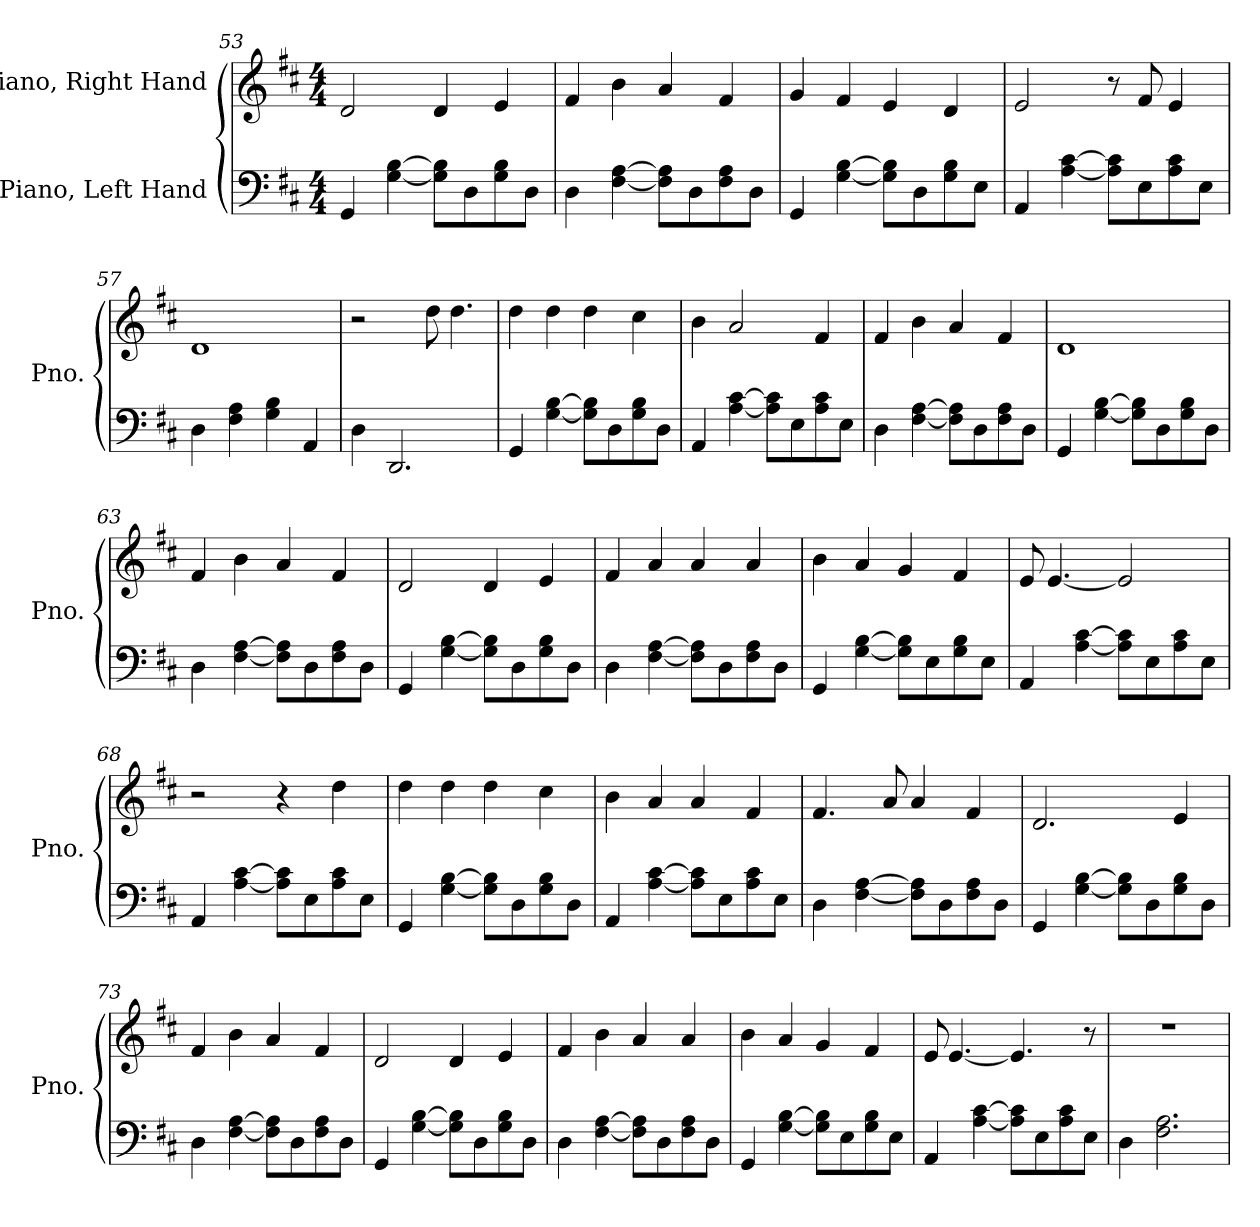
**kern	**kern
*part2	*part1
*staff2	*staff1
*I"Piano, Left Hand	*I"Piano, Right Hand
*I'Pno.	*I'Pno.
*clefF4	*clefG2
*k[f#c#]	*k[f#c#]
*M4/4	*M4/4
=53	=53
4GG/	2d/
[4G\ [4B\	.
8G\] 8B\]L	4d/
8D\	.
8G\ 8B\	4e/
8D\J	.
=54	=54
4D\	4f#/
[4F#\ [4A\	4b\
8F#\] 8A\]L	4a/
8D\	.
8F#\ 8A\	4f#/
8D\J	.
=55	=55
4GG/	4g/
[4G\ [4B\	4f#/
8G\] 8B\]L	4e/
8D\	.
8G\ 8B\	4d/
8E\J	.
=56	=56
4AA/	2e/
[4A\ [4c#\	.
8A\] 8c#\]L	8r
8E\	8f#/
8A\ 8c#\	4e/
8E\J	.
=57	=57
4D\	1d
4F#\ 4A\	.
4G\ 4B\	.
4AA/	.
!!LO:LB:g=z
=58	=58
4D\	2r
2.DD/	.
.	8dd\
.	4.dd\
=59	=59
4GG/	4dd\
[4G\ [4B\	4dd\
8G\] 8B\]L	4dd\
8D\	.
8G\ 8B\	4cc#\
8D\J	.
=60	=60
4AA/	4b\
[4A\ [4c#\	2a/
8A\] 8c#\]L	.
8E\	.
8A\ 8c#\	4f#/
8E\J	.
=61	=61
4D\	4f#/
[4F#\ [4A\	4b\
8F#\] 8A\]L	4a/
8D\	.
8F#\ 8A\	4f#/
8D\J	.
=62	=62
4GG/	1d
[4G\ [4B\	.
8G\] 8B\]L	.
8D\	.
8G\ 8B\	.
8D\J	.
=63	=63
4D\	4f#/
[4F#\ [4A\	4b\
8F#\] 8A\]L	4a/
8D\	.
8F#\ 8A\	4f#/
8D\J	.
!!LO:PB:g=z
=64	=64
4GG/	2d/
[4G\ [4B\	.
8G\] 8B\]L	4d/
8D\	.
8G\ 8B\	4e/
8D\J	.
=65	=65
4D\	4f#/
[4F#\ [4A\	4a/
8F#\] 8A\]L	4a/
8D\	.
8F#\ 8A\	4a/
8D\J	.
=66	=66
4GG/	4b\
[4G\ [4B\	4a/
8G\] 8B\]L	4g/
8E\	.
8G\ 8B\	4f#/
8E\J	.
=67	=67
4AA/	8e/
.	[4.e/
[4A\ [4c#\	.
8A\] 8c#\]L	2e/]
8E\	.
8A\ 8c#\	.
8E\J	.
=68	=68
4AA/	2r
[4A\ [4c#\	.
8A\] 8c#\]L	4r
8E\	.
8A\ 8c#\	4dd\
8E\J	.
!!LO:LB:g=z
=69	=69
4GG/	4dd\
[4G\ [4B\	4dd\
8G\] 8B\]L	4dd\
8D\	.
8G\ 8B\	4cc#\
8D\J	.
=70	=70
4AA/	4b\
[4A\ [4c#\	4a/
8A\] 8c#\]L	4a/
8E\	.
8A\ 8c#\	4f#/
8E\J	.
=71	=71
4D\	4.f#/
[4F#\ [4A\	.
.	8a/
8F#\] 8A\]L	4a/
8D\	.
8F#\ 8A\	4f#/
8D\J	.
=72	=72
4GG/	2.d/
[4G\ [4B\	.
8G\] 8B\]L	.
8D\	.
8G\ 8B\	4e/
8D\J	.
=73	=73
4D\	4f#/
[4F#\ [4A\	4b\
8F#\] 8A\]L	4a/
8D\	.
8F#\ 8A\	4f#/
8D\J	.
!!LO:LB:g=z
=74	=74
4GG/	2d/
[4G\ [4B\	.
8G\] 8B\]L	4d/
8D\	.
8G\ 8B\	4e/
8D\J	.
=75	=75
4D\	4f#/
[4F#\ [4A\	4b\
8F#\] 8A\]L	4a/
8D\	.
8F#\ 8A\	4a/
8D\J	.
=76	=76
4GG/	4b\
[4G\ [4B\	4a/
8G\] 8B\]L	4g/
8E\	.
8G\ 8B\	4f#/
8E\J	.
=77	=77
4AA/	8e/
.	[4.e/
[4A\ [4c#\	.
8A\] 8c#\]L	4.e/]
8E\	.
8A\ 8c#\	.
8E\J	8r
=78	=78
4D\	1r
2.F#\ 2.A\	.
=	=
*-	*-
